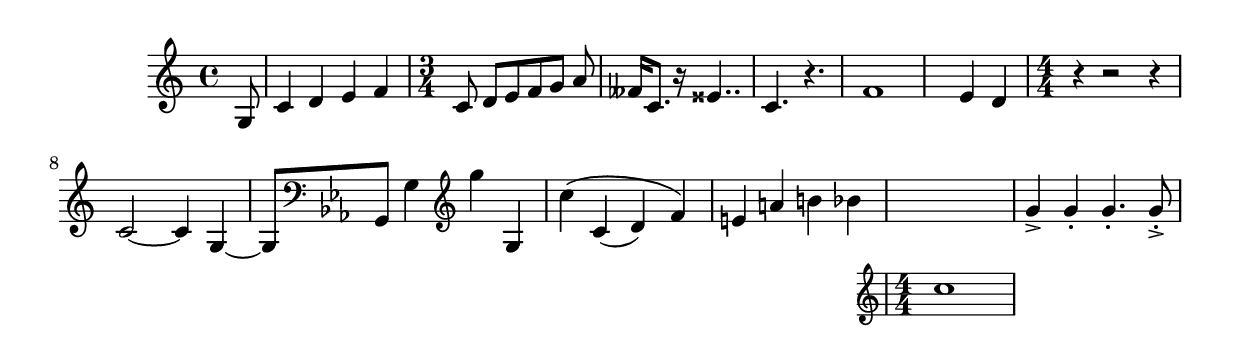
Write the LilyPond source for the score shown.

\version "2.16.0"  % necessary for upgrading to future LilyPond versions

% in-line comment syntax
%{ multiple line 
comment syntax %}
% note pitches are always lowercase, so "c" but not "C"

\language "english"  % use "f" for flat, "s" for sharp, ff and ss for doubles
% if not "english" then "is" for sharp, "es" for flat, isis and eses for doubles

%{ note durations are: 1=whole note, 2=half note, 4=quarter note, 8, 16...128
so c4 is a quarter note c, gis16 (or gs16 in "english") is a sixteenth note g#
and r instead of pitch is rest, so r1 is a whole note rest, r2 is a half note rest %}

% sample music
\relative c'  % relative mode always moves to closest note starting at the given pitch
{ 
 % if you don't specify \time it defaults to common time "C"
 \partial 8		% pick-up/upbeat
 g8
 c4 d e f| 		% use | to mark the end of a measure, not necessary but safe
 \time 3/4  	% change time signature
 c8 d [e f g] a |	% beam control, starts 1 note before the [ and ends at ]
 fff16			% white space is irrelevant, can break measures onto different lines
 c8. r16 ess4.. |	% dotted notes with ., double dotted with ..
 c4. r |		% even though r isn't dotted, it repeats the same duration as last 
 f1 e4 d | 		% but notice that you can go beyond a measure if you're not careful
 \numericTimeSignature \time 4/4  % to use "4/4" instead of common time "C"
 r4 r2 r4 |		% can specify rests
 c2 ~ c4 g ~ | g8	% ~ is a tie
 \key ef \major % change key signature
 \clef bass		% change clef
 g, g'4 		% raise octave with ' and lower with , and put duration afterward
 \clef treble	% can change clef in middle of measure
 g'' g,, |		% double octaves with ,, and ''
 c'\( c,( d) f\) |	% slur, nested slurs
 e a b bf |		% tonality isn't default, so it will use naturals despite key signature
 << \new Staff c1 >>	% more staves
 g4-> g-. g4.-. g8-.-> |	% articulations: accent -> and staccato -. and both ->-. or -.->
				% dotted staccato must repeat duration integer, not just .-. or -..
 
}



